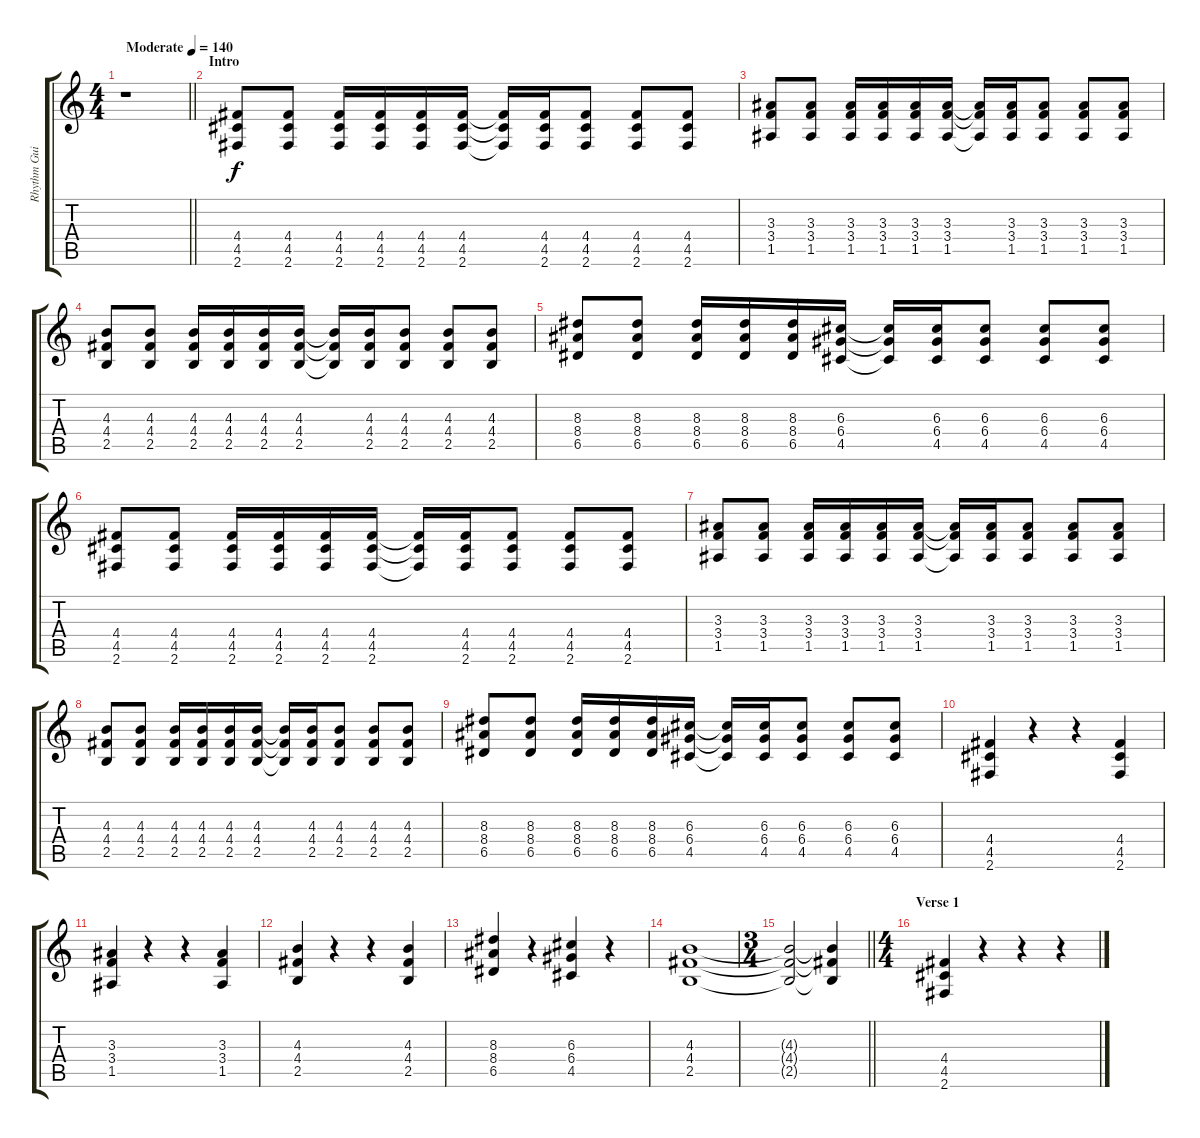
\track ("Rhythm Guitar" "Rhythm Gui") {instrument electricguitarclean}
\staff {score tabs}
\tuning (E4 B3 G3 D3 A2 E2) {hide}
\ts (4 4)
\tempo (140 "Moderate")
\clef g2
\barLineRight lightlight
\ks c
r.1{dy f instrument electricguitarclean} |
\section ("" "Intro")
(4.4 4.5 2.6).8 (4.4 4.5 2.6).8 (4.4 4.5 2.6).16 (4.4 4.5 2.6).16 (4.4 4.5 2.6).16 (4.4 4.5 2.6).16 (4.4{t} 4.5{t} 2.6{t}).16 (4.4 4.5 2.6).16 (4.4 4.5 2.6).8 (4.4 4.5 2.6).8 (4.4 4.5 2.6).8 |
(3.3 3.4 1.5).8 (3.3 3.4 1.5).8 (3.3 3.4 1.5).16 (3.3 3.4 1.5).16 (3.3 3.4 1.5).16 (3.3 3.4 1.5).16 (3.3{t} 3.4{t} 1.5{t}).16 (3.3 3.4 1.5).16 (3.3 3.4 1.5).8 (3.3 3.4 1.5).8 (3.3 3.4 1.5).8 |
(4.3 4.4 2.5).8 (4.3 4.4 2.5).8 (4.3 4.4 2.5).16 (4.3 4.4 2.5).16 (4.3 4.4 2.5).16 (4.3 4.4 2.5).16 (4.3{t} 4.4{t} 2.5{t}).16 (4.3 4.4 2.5).16 (4.3 4.4 2.5).8 (4.3 4.4 2.5).8 (4.3 4.4 2.5).8 |
(8.3 8.4 6.5).8 (8.3 8.4 6.5).8 (8.3 8.4 6.5).16 (8.3 8.4 6.5).16 (8.3 8.4 6.5).16 (6.3 6.4 4.5).16 (6.3{t} 6.4{t} 4.5{t}).16 (6.3 6.4 4.5).16 (6.3 6.4 4.5).8 (6.3 6.4 4.5).8 (6.3 6.4 4.5).8 |
(4.4 4.5 2.6).8 (4.4 4.5 2.6).8 (4.4 4.5 2.6).16 (4.4 4.5 2.6).16 (4.4 4.5 2.6).16 (4.4 4.5 2.6).16 (4.4{t} 4.5{t} 2.6{t}).16 (4.4 4.5 2.6).16 (4.4 4.5 2.6).8 (4.4 4.5 2.6).8 (4.4 4.5 2.6).8 |
(3.3 3.4 1.5).8 (3.3 3.4 1.5).8 (3.3 3.4 1.5).16 (3.3 3.4 1.5).16 (3.3 3.4 1.5).16 (3.3 3.4 1.5).16 (3.3{t} 3.4{t} 1.5{t}).16 (3.3 3.4 1.5).16 (3.3 3.4 1.5).8 (3.3 3.4 1.5).8 (3.3 3.4 1.5).8 |
(4.3 4.4 2.5).8 (4.3 4.4 2.5).8 (4.3 4.4 2.5).16 (4.3 4.4 2.5).16 (4.3 4.4 2.5).16 (4.3 4.4 2.5).16 (4.3{t} 4.4{t} 2.5{t}).16 (4.3 4.4 2.5).16 (4.3 4.4 2.5).8 (4.3 4.4 2.5).8 (4.3 4.4 2.5).8 |
(8.3 8.4 6.5).8 (8.3 8.4 6.5).8 (8.3 8.4 6.5).16 (8.3 8.4 6.5).16 (8.3 8.4 6.5).16 (6.3 6.4 4.5).16 (6.3{t} 6.4{t} 4.5{t}).16 (6.3 6.4 4.5).16 (6.3 6.4 4.5).8 (6.3 6.4 4.5).8 (6.3 6.4 4.5).8 |
(4.4 4.5 2.6).4 r.4 r.4 (4.4 4.5 2.6).4 |
(3.3 3.4 1.5).4 r.4 r.4 (3.3 3.4 1.5).4 |
(4.3 4.4 2.5).4 r.4 r.4 (4.3 4.4 2.5).4 |
(8.3 8.4 6.5).4 r.4 (6.3 6.4 4.5).4 r.4 |
(4.3 4.4 2.5).1 |
\ts (3 4)
\barLineRight lightlight
(4.3{t} 4.4{t} 2.5{t}).2 (4.3{t} 4.4{t} 2.5{t}).4 |
\ts (4 4)
\section ("" "Verse 1")
(4.4 4.5 2.6).4 r.4 r.4 r.4
